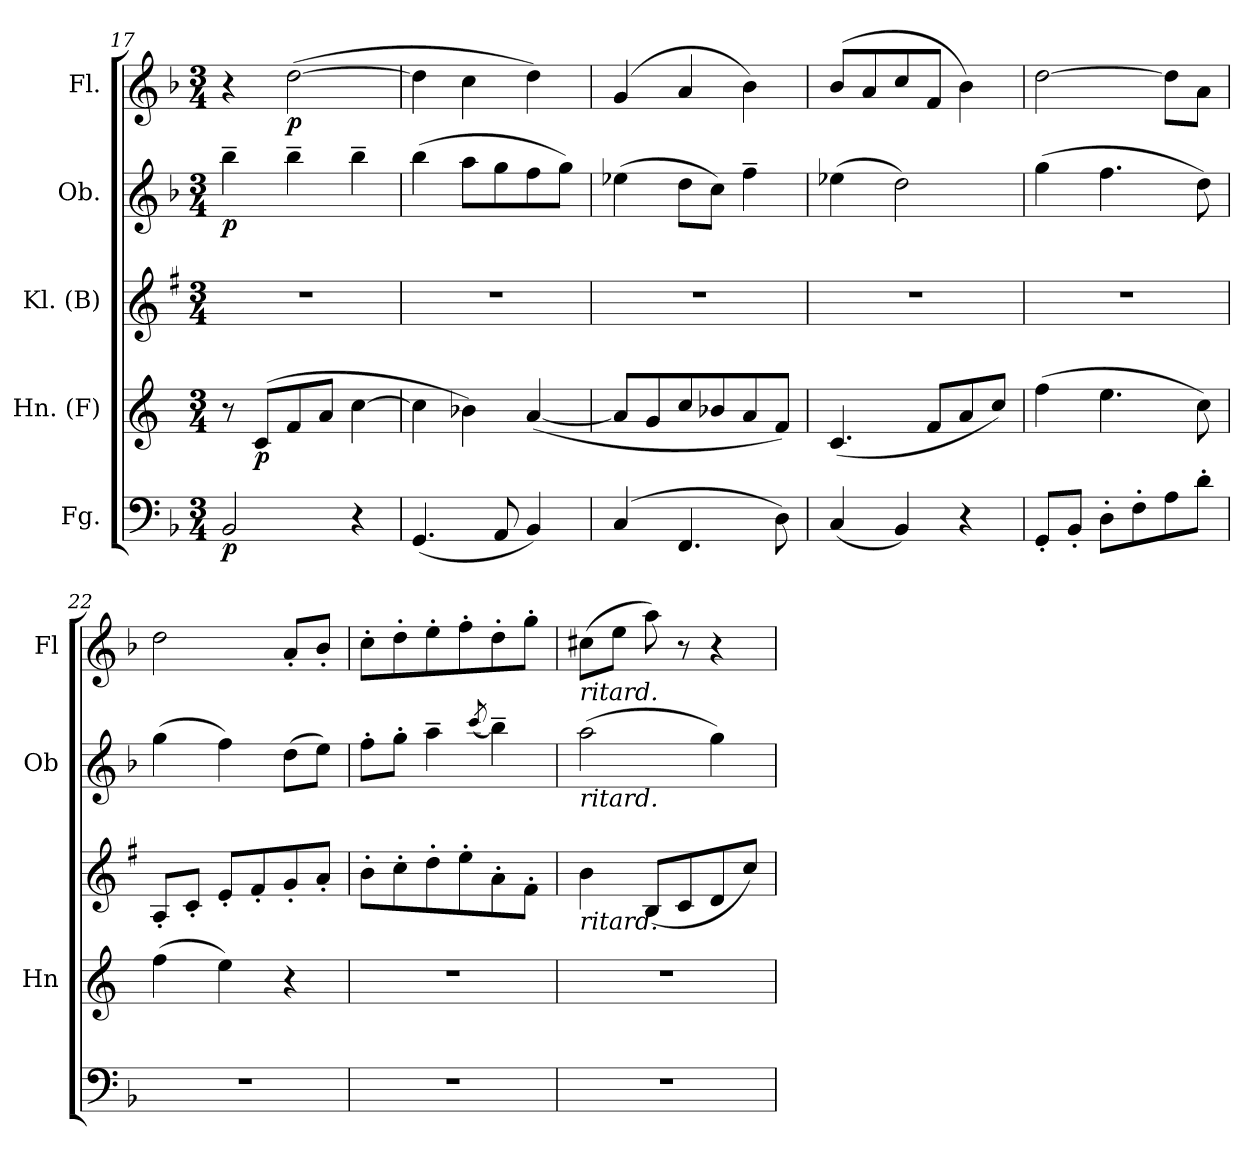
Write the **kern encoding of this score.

**kern	**dynam	**kern	**dynam	**kern	**kern	**dynam	**kern	**dynam
*part5	*part5	*part4	*part4	*part3	*part2	*part2	*part1	*part1
*staff5	*staff5	*staff4	*staff4	*staff3	*staff2	*staff2	*staff1	*staff1
*I"Fg.	*	*I"Hn. (F)	*	*I"Kl. (B)	*I"Ob.	*	*I"Fl.	*
*	*	*I'Hn	*	*	*I'Ob	*	*I'Fl	*
*clefF4	*	*clefG2	*	*clefG2	*clefG2	*	*clefG2	*
*	*	*ITrd4c7	*	*ITrd1c2	*	*	*	*
*k[b-]	*	*k[b-]	*	*k[b-]	*k[b-]	*	*k[b-]	*
*F:	*	*	*	*F:	*F:	*	*F:	*
*M3/4	*	*M3/4	*	*M3/4	*M3/4	*	*M3/4	*
=17	=17	=17	=17	=17	=17	=17	=17	=17
!	!LO:DY:b	!	!	!	!	!LO:DY:b	!	!
2BB-/	p	8r	.	2.r	4bb-~\	p	4r	.
!	!	!	!LO:DY:b	!	!	!	!	!
.	.	(>8F/L	p	.	.	.	.	.
!	!	!	!	!	!	!	!	!LO:DY:b
.	.	8B-/	.	.	4bb-~\	.	(>[2dd\	p
.	.	8d/J	.	.	.	.	.	.
4r	.	[4f\	.	.	4bb-~\	.	.	.
=18	=18	=18	=18	=18	=18	=18	=18	=18
(<4.GG/	.	4f\]	.	2.r	(>4bb-\	.	4dd\]	.
.	.	4e-X\)	.	.	8aa\L	.	4cc\	.
8AA/	.	.	.	.	8gg\	.	.	.
4BB-/)	.	(<[4d/	.	.	8ff\	.	4dd\)	.
.	.	.	.	.	8gg\J)	.	.	.
=19	=19	=19	=19	=19	=19	=19	=19	=19
(>4C/	.	8d/L]	.	2.r	(>4ee-X\	.	(>4g/	.
.	.	8c/	.	.	.	.	.	.
4.FF/	.	8f/	.	.	8dd\L	.	4a/	.
.	.	8e-X/	.	.	8cc\J)	.	.	.
.	.	8d/	.	.	4ff~\	.	4b-\)	.
8D\)	.	8B-/J)	.	.	.	.	.	.
=20	=20	=20	=20	=20	=20	=20	=20	=20
(<4C/	.	(<4.F/	.	2.r	(>4ee-X\	.	(>8b-/L	.
.	.	.	.	.	.	.	8a/	.
4BB-/)	.	.	.	.	2dd\)	.	8cc/	.
.	.	8B-/L	.	.	.	.	8f/J	.
4r	.	8d/	.	.	.	.	4b-\)	.
.	.	8f/J)	.	.	.	.	.	.
=21	=21	=21	=21	=21	=21	=21	=21	=21
8GG'/L	.	(>4b-\	.	2.r	(>4gg\	.	[2dd\	.
8BB-'/J	.	.	.	.	.	.	.	.
8D'\L	.	4.a\	.	.	4.ff\	.	.	.
8F'\	.	.	.	.	.	.	.	.
8A\	.	.	.	.	.	.	8dd\L]	.
8d'\J	.	8f\)	.	.	8dd\)	.	8a\J	.
=22	=22	=22	=22	=22	=22	=22	=22	=22
2.r	.	(>4b-\	.	8G'/L	(>4gg\	.	2dd\	.
.	.	.	.	8B-'/J	.	.	.	.
.	.	4a\)	.	8d'/L	4ff\)	.	.	.
.	.	.	.	8e'/	.	.	.	.
.	.	4r	.	8f'/	(>8dd\L	.	8a'/L	.
.	.	.	.	8g'/J	8ee\J)	.	8b-'/J	.
=23	=23	=23	=23	=23	=23	=23	=23	=23
2.r	.	2.r	.	8a'\L	8ff'\L	.	8cc'\L	.
.	.	.	.	8b-'\	8gg'\J	.	8dd'\	.
.	.	.	.	8cc'\	4aa~\	.	8ee'\	.
.	.	.	.	8dd'\	.	.	8ff'\	.
.	.	.	.	.	(>8qccc/	.	.	.
.	.	.	.	8g'\	4bb-~\)	.	8dd'\	.
.	.	.	.	8e'\J	.	.	8gg'\J	.
=24	=24	=24	=24	=24	=24	=24	=24	=24
!	!	!	!	!	!	!	!LO:TX:b:i:t=ritard.	!
!	!	!	!	!	!LO:TX:b:i:t=ritard.	!	!	!
!	!	!	!	!LO:TX:b:i:t=ritard.	!	!	!	!
2.r	.	2.r	.	4a\	(>2aa\	.	(>8cc#X\L	.
.	.	.	.	.	.	.	8ee\J	.
.	.	.	.	(<8A/L	.	.	8aa\)	.
.	.	.	.	8B-/	.	.	8r	.
.	.	.	.	8c/	4gg\)	.	4r	.
.	.	.	.	8b-/J)	.	.	.	.
=	=	=	=	=	=	=	=	=
*-	*-	*-	*-	*-	*-	*-	*-	*-
